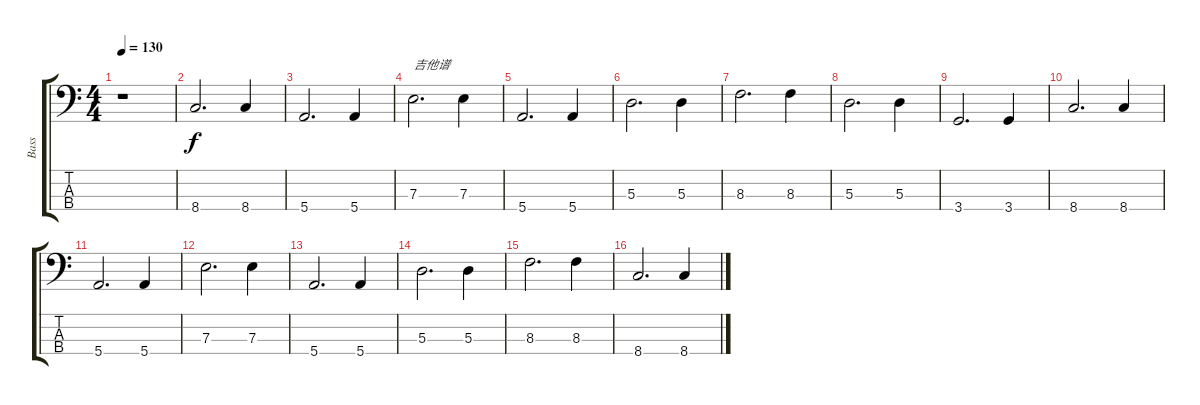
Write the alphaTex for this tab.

\track ("Bass" "Bass") {instrument fretlessbass}
\staff {score tabs}
\tuning (G2 D2 A1 E1) {hide}
\ts (4 4)
\tempo 130
\clef f4
\ks c
r.1{dy f instrument fretlessbass} |
8.4.2{d} 8.4.4 |
5.4.2{d} 5.4.4 |
7.3.2{d txt "吉他谱"} 7.3.4 |
5.4.2{d} 5.4.4 |
5.3.2{d} 5.3.4 |
8.3.2{d} 8.3.4 |
5.3.2{d} 5.3.4 |
3.4.2{d} 3.4.4 |
8.4.2{d} 8.4.4 |
5.4.2{d} 5.4.4 |
7.3.2{d} 7.3.4 |
5.4.2{d} 5.4.4 |
5.3.2{d} 5.3.4 |
8.3.2{d} 8.3.4 |
8.4.2{d} 8.4.4
